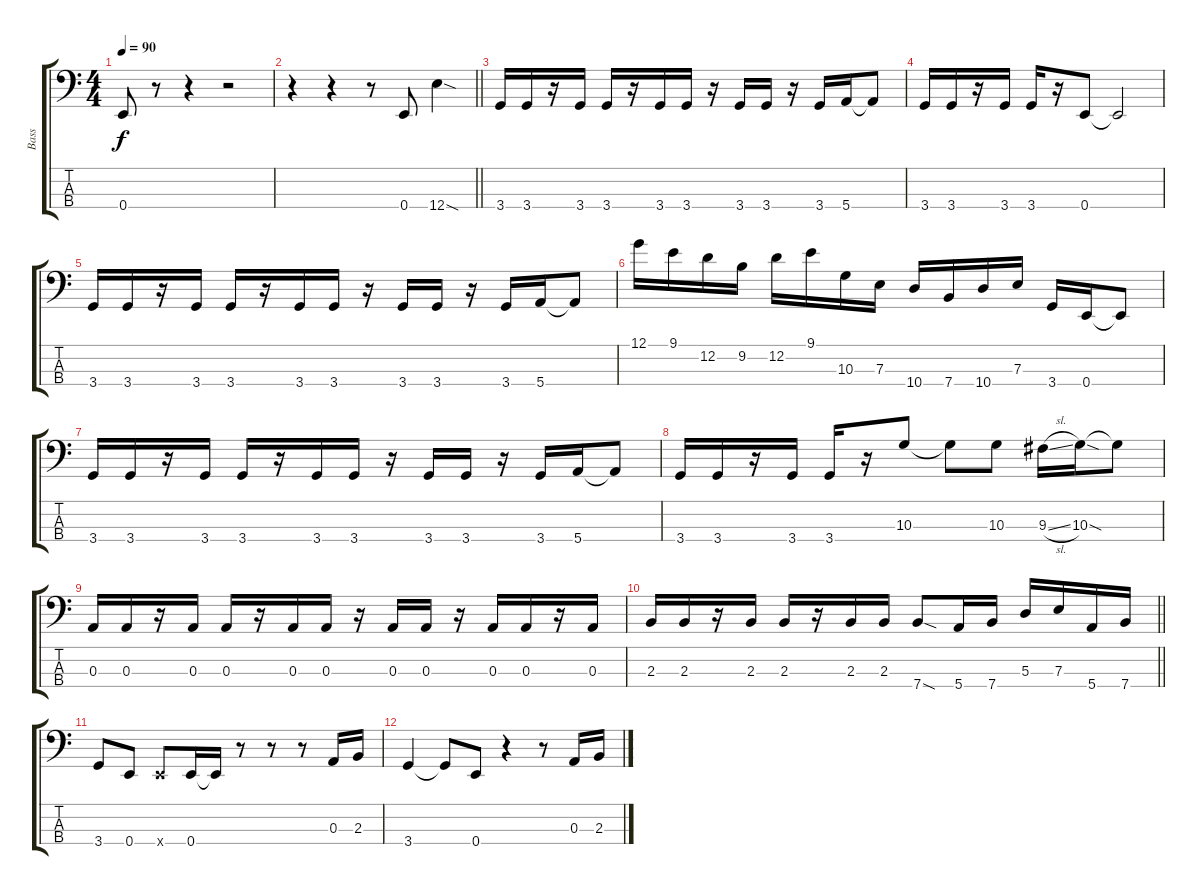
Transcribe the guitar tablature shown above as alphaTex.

\track ("Bass" "Bass") {instrument electricbasspick}
\staff {score tabs}
\tuning (G2 D2 A1 E1) {hide}
\ts (4 4)
\tempo 90
\clef f4
\ks c
0.4{t}.8{dy f} r.8 r.4 r.2 |
\barLineRight lightlight
r.4 r.4 r.8 0.4.8 12.4{sod}.4 |
3.4.16 3.4.16 r.16 3.4.16 3.4.16 r.16 3.4.16 3.4.16 r.16 3.4.16 3.4.16 r.16 3.4.16 5.4.16 5.4{t}.8 |
3.4.16 3.4.16 r.16 3.4.16 3.4.16 r.16 0.4.8 0.4{t}.2 |
3.4.16 3.4.16 r.16 3.4.16 3.4.16 r.16 3.4.16 3.4.16 r.16 3.4.16 3.4.16 r.16 3.4.16 5.4.16 5.4{t}.8 |
12.1.16 9.1.16 12.2.16 9.2.16 12.2.16 9.1.16 10.3.16 7.3.16 10.4.16 7.4.16 10.4.16 7.3.16 3.4.16 0.4.16 0.4{t}.8 |
3.4.16 3.4.16 r.16 3.4.16 3.4.16 r.16 3.4.16 3.4.16 r.16 3.4.16 3.4.16 r.16 3.4.16 5.4.16 5.4{t}.8 |
3.4.16 3.4.16 r.16 3.4.16 3.4.16 r.16 10.3.8 10.3{t}.8 10.3.8 9.3{sl}.16 10.3{sod}.16 10.3{t}.8 |
0.3.16 0.3.16 r.16 0.3.16 0.3.16 r.16 0.3.16 0.3.16 r.16 0.3.16 0.3.16 r.16 0.3.16 0.3.16 r.16 0.3.16 |
\barLineRight lightlight
2.3.16 2.3.16 r.16 2.3.16 2.3.16 r.16 2.3.16 2.3.16 7.4{sod}.8 5.4.16 7.4.16 5.3.16 7.3.16 5.4.16 7.4.16 |
3.4.8 0.4.8 0.4{x}.8 0.4.16 0.4{t}.16 r.8 r.8 r.8 0.3.16 2.3.16 |
3.4.4 3.4{t}.8 0.4.8 r.4 r.8 0.3.16 2.3.16
